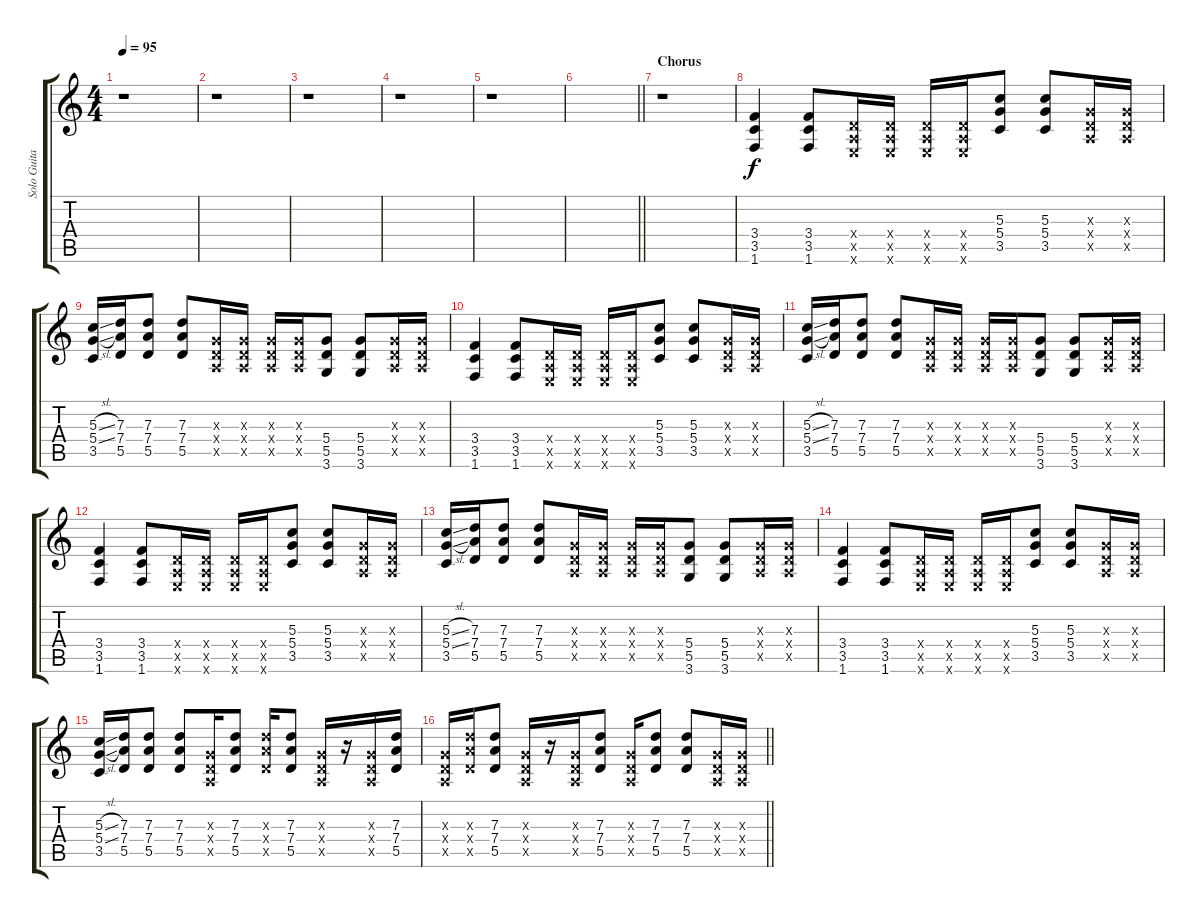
\track ("Solo Guitar" "Solo Guita") {instrument overdrivenguitar}
\staff {score tabs}
\tuning (E4 B3 G3 D3 A2 E2) {hide}
\ts (4 4)
\tempo 95
\clef g2
\ks c
r.1{dy f} |
r.1 |
r.1 |
r.1 |
r.1 |
\barLineRight lightlight
|
\section ("" "Chorus")
r.1 |
(3.4 3.5 1.6).4 (3.4 3.5 1.6).8 (0.4{x} 0.5{x} 0.6{x}).16 (0.4{x} 0.5{x} 0.6{x}).16 (0.4{x} 0.5{x} 0.6{x}).16 (0.4{x} 0.5{x} 0.6{x}).16 (5.3 5.4 3.5).8 (5.3 5.4 3.5).8 (0.3{x} 0.4{x} 0.5{x}).16 (0.3{x} 0.4{x} 0.5{x}).16 |
(5.3{sl} 5.4{sl} 3.5).16 (7.3 7.4 5.5).16 (7.3 7.4 5.5).8 (7.3 7.4 5.5).8 (0.3{x} 0.4{x} 0.5{x}).16 (0.3{x} 0.4{x} 0.5{x}).16 (0.3{x} 0.4{x} 0.5{x}).16 (0.3{x} 0.4{x} 0.5{x}).16 (5.4 5.5 3.6).8 (5.4 5.5 3.6).8 (0.3{x} 0.4{x} 0.5{x}).16 (0.3{x} 0.4{x} 0.5{x}).16 |
(3.4 3.5 1.6).4 (3.4 3.5 1.6).8 (0.4{x} 0.5{x} 0.6{x}).16 (0.4{x} 0.5{x} 0.6{x}).16 (0.4{x} 0.5{x} 0.6{x}).16 (0.4{x} 0.5{x} 0.6{x}).16 (5.3 5.4 3.5).8 (5.3 5.4 3.5).8 (0.3{x} 0.4{x} 0.5{x}).16 (0.3{x} 0.4{x} 0.5{x}).16 |
(5.3{sl} 5.4{sl} 3.5).16 (7.3 7.4 5.5).16 (7.3 7.4 5.5).8 (7.3 7.4 5.5).8 (0.3{x} 0.4{x} 0.5{x}).16 (0.3{x} 0.4{x} 0.5{x}).16 (0.3{x} 0.4{x} 0.5{x}).16 (0.3{x} 0.4{x} 0.5{x}).16 (5.4 5.5 3.6).8 (5.4 5.5 3.6).8 (0.3{x} 0.4{x} 0.5{x}).16 (0.3{x} 0.4{x} 0.5{x}).16 |
(3.4 3.5 1.6).4 (3.4 3.5 1.6).8 (0.4{x} 0.5{x} 0.6{x}).16 (0.4{x} 0.5{x} 0.6{x}).16 (0.4{x} 0.5{x} 0.6{x}).16 (0.4{x} 0.5{x} 0.6{x}).16 (5.3 5.4 3.5).8 (5.3 5.4 3.5).8 (0.3{x} 0.4{x} 0.5{x}).16 (0.3{x} 0.4{x} 0.5{x}).16 |
(5.3{sl} 5.4{sl} 3.5).16 (7.3 7.4 5.5).16 (7.3 7.4 5.5).8 (7.3 7.4 5.5).8 (0.3{x} 0.4{x} 0.5{x}).16 (0.3{x} 0.4{x} 0.5{x}).16 (0.3{x} 0.4{x} 0.5{x}).16 (0.3{x} 0.4{x} 0.5{x}).16 (5.4 5.5 3.6).8 (5.4 5.5 3.6).8 (0.3{x} 0.4{x} 0.5{x}).16 (0.3{x} 0.4{x} 0.5{x}).16 |
(3.4 3.5 1.6).4 (3.4 3.5 1.6).8 (0.4{x} 0.5{x} 0.6{x}).16 (0.4{x} 0.5{x} 0.6{x}).16 (0.4{x} 0.5{x} 0.6{x}).16 (0.4{x} 0.5{x} 0.6{x}).16 (5.3 5.4 3.5).8 (5.3 5.4 3.5).8 (0.3{x} 0.4{x} 0.5{x}).16 (0.3{x} 0.4{x} 0.5{x}).16 |
(5.3{sl} 5.4{sl} 3.5).16 (7.3 7.4 5.5).16 (7.3 7.4 5.5).8 (7.3 7.4 5.5).8 (0.3{x} 0.4{x} 0.5{x}).16 (7.3 7.4 5.5).8 (7.3{x} 7.4{x} 5.5{x}).16 (7.3 7.4 5.5).8 (0.3{x} 0.4{x} 0.5{x}).16 r.16 (0.3{x} 0.4{x} 0.5{x}).16 (7.3 7.4 5.5).16 |
\barLineRight lightlight
(0.3{x} 0.4{x} 0.5{x}).16 (7.3{x} 7.4{x} 5.5{x}).16 (7.3 7.4 5.5).8 (0.3{x} 0.4{x} 0.5{x}).16 r.16 (0.3{x} 0.4{x} 0.5{x}).16 (7.3 7.4 5.5).8 (0.3{x} 0.4{x} 0.5{x}).16 (7.3 7.4 5.5).8 (7.3 7.4 5.5).8 (0.3{x} 0.4{x} 0.5{x}).16 (0.3{x} 0.4{x} 0.5{x}).16
